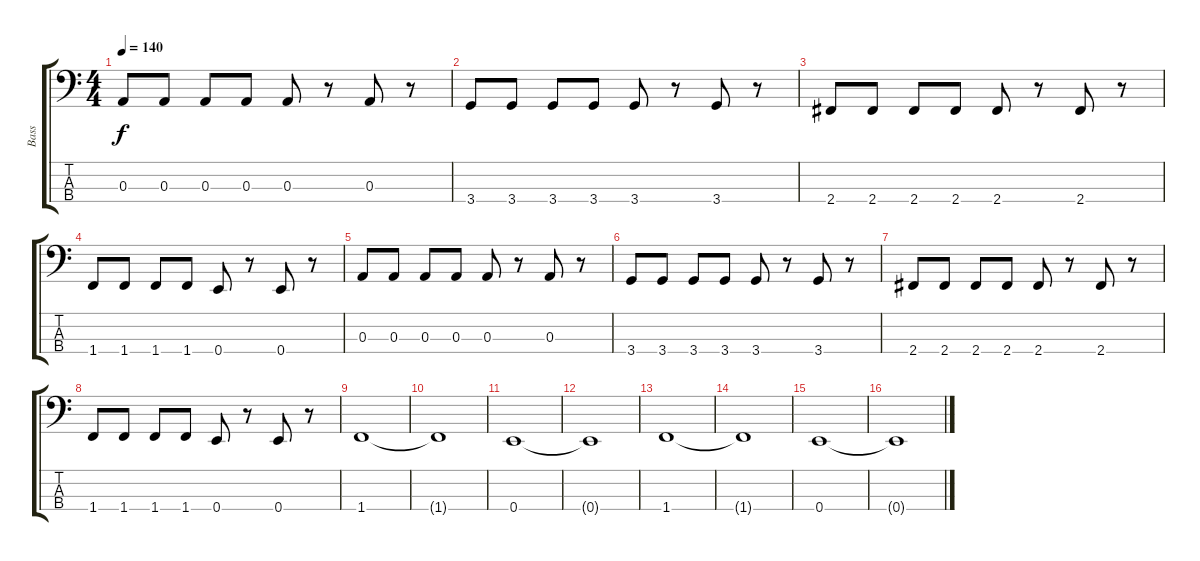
\track ("Bass                " "Bass      ") {instrument electricbassfinger}
\staff {score tabs}
\tuning (G2 D2 A1 E1) {hide}
\ts (4 4)
\tempo 140
\clef f4
\ks c
0.3.8{dy f} 0.3.8 0.3.8 0.3.8 0.3.8 r.8 0.3.8 r.8 |
3.4.8 3.4.8 3.4.8 3.4.8 3.4.8 r.8 3.4.8 r.8 |
2.4.8 2.4.8 2.4.8 2.4.8 2.4.8 r.8 2.4.8 r.8 |
1.4.8 1.4.8 1.4.8 1.4.8 0.4.8 r.8 0.4.8 r.8 |
0.3.8 0.3.8 0.3.8 0.3.8 0.3.8 r.8 0.3.8 r.8 |
3.4.8 3.4.8 3.4.8 3.4.8 3.4.8 r.8 3.4.8 r.8 |
2.4.8 2.4.8 2.4.8 2.4.8 2.4.8 r.8 2.4.8 r.8 |
1.4.8 1.4.8 1.4.8 1.4.8 0.4.8 r.8 0.4.8 r.8 |
1.4.1 |
1.4{t}.1 |
0.4.1 |
0.4{t}.1 |
1.4.1 |
1.4{t}.1 |
0.4.1 |
0.4{t}.1
